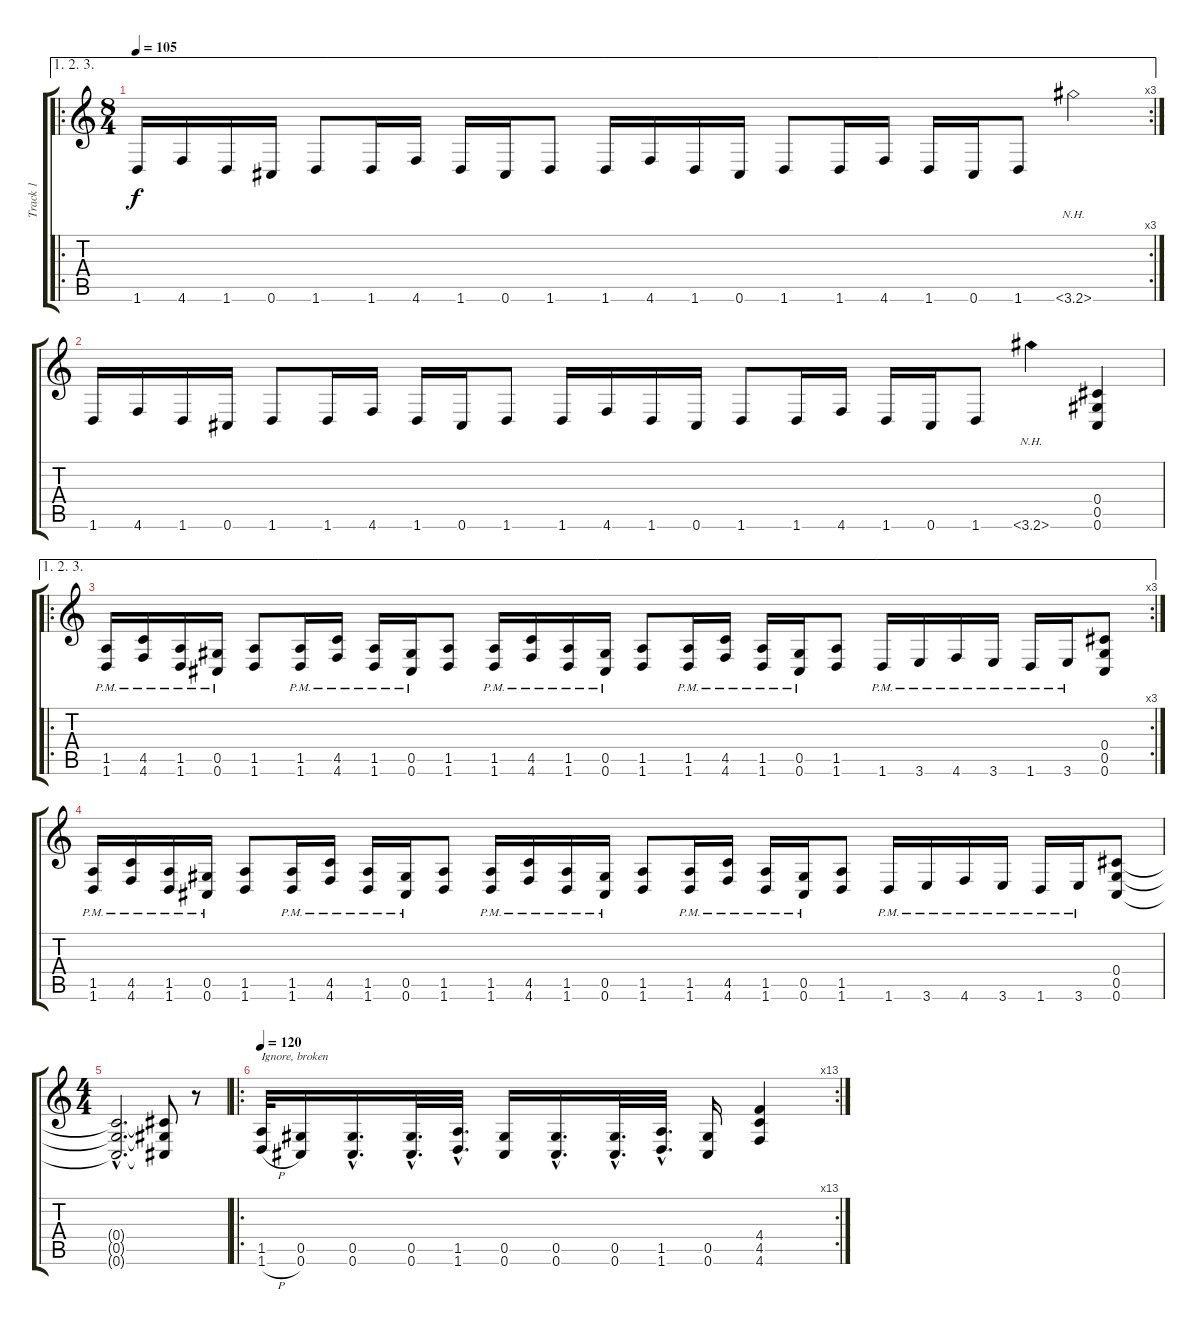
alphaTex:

\track ("Track 1" "Track 1") {instrument distortionguitar}
\staff {score tabs}
\tuning (Eb4 Bb3 Gb3 Db3 Ab2 Db2) {hide}
\ae (1 2 3)
\ro
\rc 3
\ts (8 4)
\tempo 105
\clef g2
\ks c
1.6.16{dy f instrument distortionguitar} 4.6.16 1.6.16 0.6.16 1.6.8 1.6.16 4.6.16 1.6.16 0.6.16 1.6.8 1.6.16 4.6.16 1.6.16 0.6.16 1.6.8 1.6.16 4.6.16 1.6.16 0.6.16 1.6.8 3.6{nh}.2 |
1.6.16 4.6.16 1.6.16 0.6.16 1.6.8 1.6.16 4.6.16 1.6.16 0.6.16 1.6.8 1.6.16 4.6.16 1.6.16 0.6.16 1.6.8 1.6.16 4.6.16 1.6.16 0.6.16 1.6.8 3.6{nh}.4 (0.4 0.5 0.6).4 |
\ae (1 2 3)
\ro
\rc 3
(1.5{pm} 1.6{pm}).16 (4.5{pm} 4.6{pm}).16 (1.5{pm} 1.6{pm}).16 (0.5{pm} 0.6{pm}).16 (1.5 1.6).8 (1.5{pm} 1.6{pm}).16 (4.5{pm} 4.6{pm}).16 (1.5{pm} 1.6{pm}).16 (0.5{pm} 0.6{pm}).16 (1.5 1.6).8 (1.5{pm} 1.6{pm}).16 (4.5{pm} 4.6{pm}).16 (1.5{pm} 1.6{pm}).16 (0.5{pm} 0.6{pm}).16 (1.5 1.6).8 (1.5{pm} 1.6{pm}).16 (4.5{pm} 4.6{pm}).16 (1.5{pm} 1.6{pm}).16 (0.5{pm} 0.6{pm}).16 (1.5 1.6).8 1.6{pm}.16 3.6{pm}.16 4.6{pm}.16 3.6{pm}.16 1.6{pm}.16 3.6{pm}.16 (0.4 0.5 0.6).8 |
(1.5{pm} 1.6{pm}).16 (4.5{pm} 4.6{pm}).16 (1.5{pm} 1.6{pm}).16 (0.5{pm} 0.6{pm}).16 (1.5 1.6).8 (1.5{pm} 1.6{pm}).16 (4.5{pm} 4.6{pm}).16 (1.5{pm} 1.6{pm}).16 (0.5{pm} 0.6{pm}).16 (1.5 1.6).8 (1.5{pm} 1.6{pm}).16 (4.5{pm} 4.6{pm}).16 (1.5{pm} 1.6{pm}).16 (0.5{pm} 0.6{pm}).16 (1.5 1.6).8 (1.5{pm} 1.6{pm}).16 (4.5{pm} 4.6{pm}).16 (1.5{pm} 1.6{pm}).16 (0.5{pm} 0.6{pm}).16 (1.5 1.6).8 1.6{pm}.16 3.6{pm}.16 4.6{pm}.16 3.6{pm}.16 1.6{pm}.16 3.6{pm}.16 (0.4 0.5 0.6).8 |
\ts (4 4)
(0.4{hac t} 0.5{hac t} 0.6{hac t}).2{d} (0.4{t} 0.5{t} 0.6{t}).8 r.8 |
\ro
\rc 13
\tempo 120
(1.5 1.6{h}).32{txt "Ignore, broken"} (0.5 0.6).16 (0.5{hac} 0.6{hac}).16{d} (0.5{hac} 0.6{hac}).32{d} (1.5{hac} 1.6{hac}).32{d} (0.5 0.6).16 (0.5{hac} 0.6{hac}).16{d} (0.5{hac} 0.6{hac}).32{d} (1.5{hac} 1.6{hac}).32{d} (0.5 0.6).16 (4.4 4.5 4.6).4
